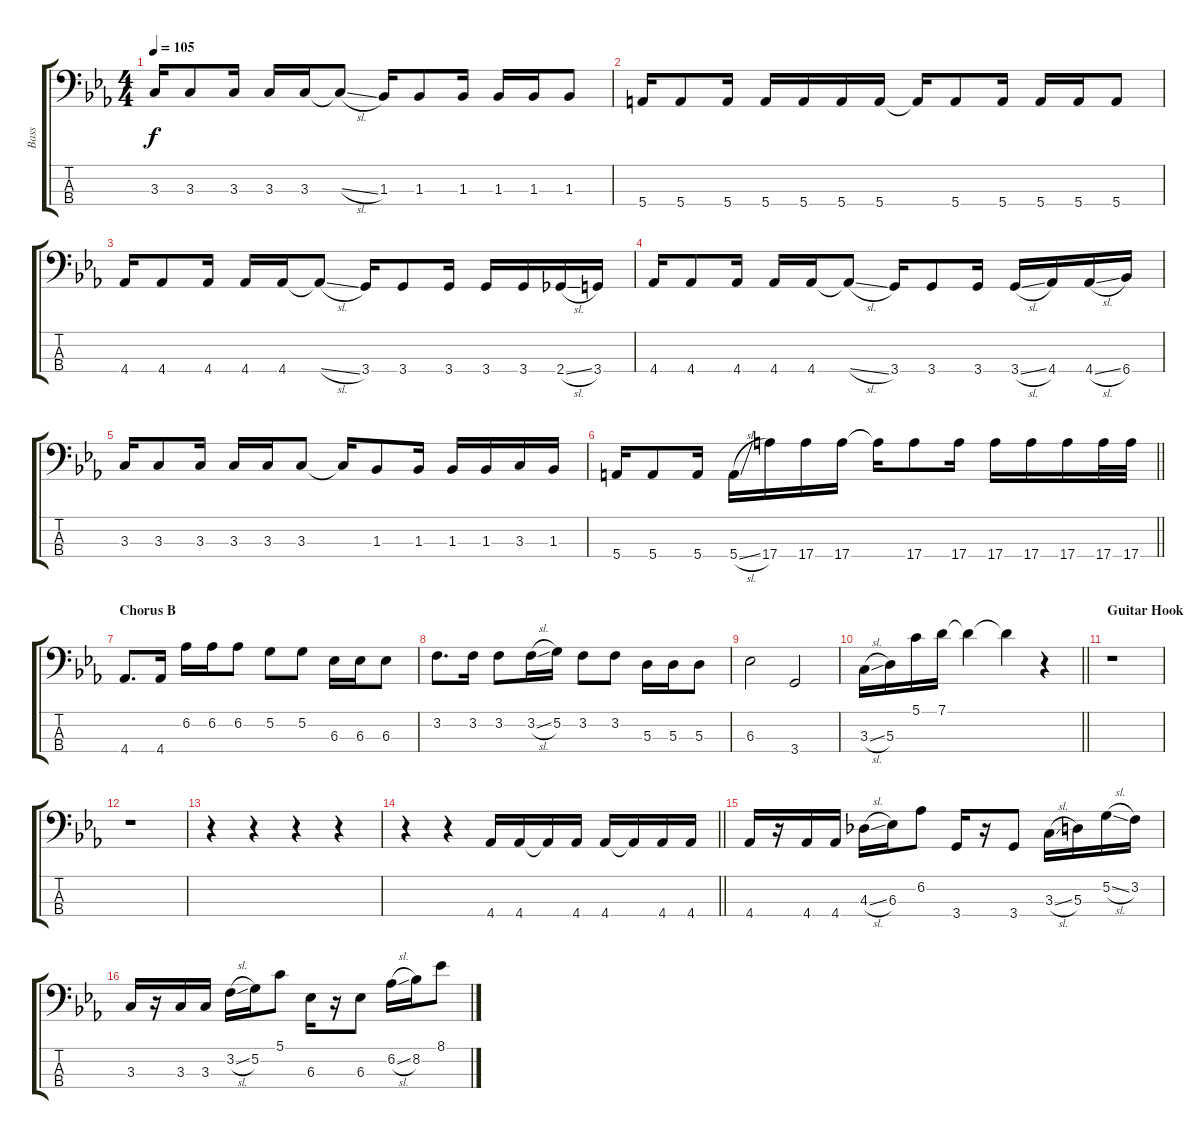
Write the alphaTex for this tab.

\track ("Bass" "Bass") {instrument electricbassfinger}
\staff {score tabs}
\tuning (G2 D2 A1 E1) {hide}
\ts (4 4)
\tempo 105
\clef f4
\ks eb
3.3.16{dy f} 3.3.8 3.3.16 3.3.16 3.3.16 3.3{sl t}.8 1.3.16 1.3.8 1.3.16 1.3.16 1.3.16 1.3.8 |
5.4.16 5.4.8 5.4.16 5.4.16 5.4.16 5.4.16 5.4.16 5.4{t}.16 5.4.8 5.4.16 5.4.16 5.4.16 5.4.8 |
4.4.16 4.4.8 4.4.16 4.4.16 4.4.16 4.4{sl t}.8 3.4.16 3.4.8 3.4.16 3.4.16 3.4.16 2.4{sl}.16 3.4.16 |
4.4.16 4.4.8 4.4.16 4.4.16 4.4.16 4.4{sl t}.8 3.4.16 3.4.8 3.4.16 3.4{sl}.16 4.4.16 4.4{sl}.16 6.4.16 |
3.3.16 3.3.8 3.3.16 3.3.16 3.3.16 3.3.8 3.3{t}.16 1.3.8 1.3.16 1.3.16 1.3.16 3.3.16 1.3.16 |
\barLineRight lightlight
5.4.16 5.4.8 5.4.16 5.4{sl}.16 17.4.16 17.4.16 17.4.16 17.4{t}.16 17.4.8 17.4.16 17.4.16 17.4.16 17.4.16 17.4.32 17.4.32 |
\section ("" "Chorus B")
4.4.8{d} 4.4.16 6.2.16 6.2.16 6.2.8 5.2.8 5.2.8 6.3.16 6.3.16 6.3.8 |
3.2.8{d} 3.2.16 3.2.8 3.2{sl}.16 5.2.16 3.2.8 3.2.8 5.3.16 5.3.16 5.3.8 |
6.3.2 3.4.2 |
\barLineRight lightlight
3.3{sl}.16 5.3.16 5.1.16 7.1.16 7.1{t}.4 7.1{t}.4 r.4 |
\section ("" "Guitar Hook")
r.1 |
r.1 |
r.4 r.4 r.4 r.4 |
\barLineRight lightlight
r.4 r.4 4.4.16 4.4.16 4.4{t}.16 4.4.16 4.4.16 4.4{t}.16 4.4.16 4.4.16 |
4.4.16 r.16 4.4.16 4.4.16 4.3{sl}.16 6.3.16 6.2.8 3.4.16 r.16 3.4.8 3.3{sl}.16 5.3.16 5.2{sl}.16 3.2.16 |
3.3.16 r.16 3.3.16 3.3.16 3.2{sl}.16 5.2.16 5.1.8 6.3.16 r.16 6.3.8 6.2{sl}.16 8.2.16 8.1.8
